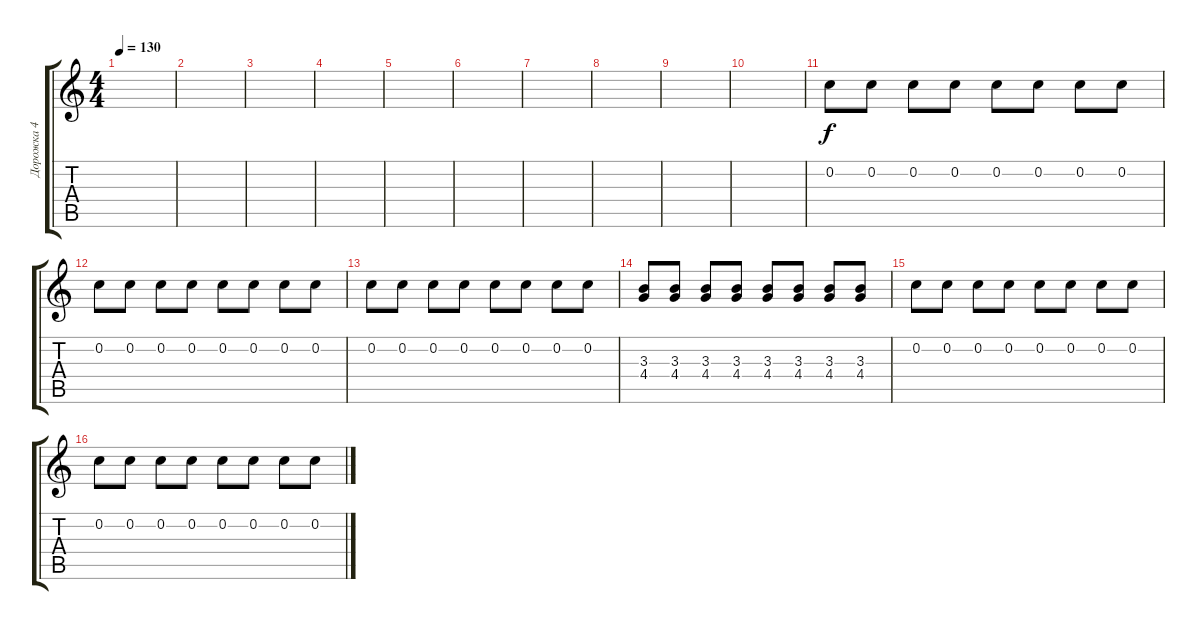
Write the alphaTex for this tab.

\track ("Дорожка 4" "Дорожка 4") {instrument distortionguitar}
\staff {score tabs}
\tuning (F4 C4 Ab3 Eb3 Bb2 F2) {hide}
\ts (4 4)
\tempo 130
\clef g2
\ks c
|
|
|
|
|
|
|
|
|
|
0.2.8 0.2.8 0.2.8 0.2.8 0.2.8 0.2.8 0.2.8 0.2.8 |
0.2.8 0.2.8 0.2.8 0.2.8 0.2.8 0.2.8 0.2.8 0.2.8 |
0.2.8 0.2.8 0.2.8 0.2.8 0.2.8 0.2.8 0.2.8 0.2.8 |
(3.3 4.4).8 (3.3 4.4).8 (3.3 4.4).8 (3.3 4.4).8 (3.3 4.4).8 (3.3 4.4).8 (3.3 4.4).8 (3.3 4.4).8 |
0.2.8 0.2.8 0.2.8 0.2.8 0.2.8 0.2.8 0.2.8 0.2.8 |
0.2.8 0.2.8 0.2.8 0.2.8 0.2.8 0.2.8 0.2.8 0.2.8
